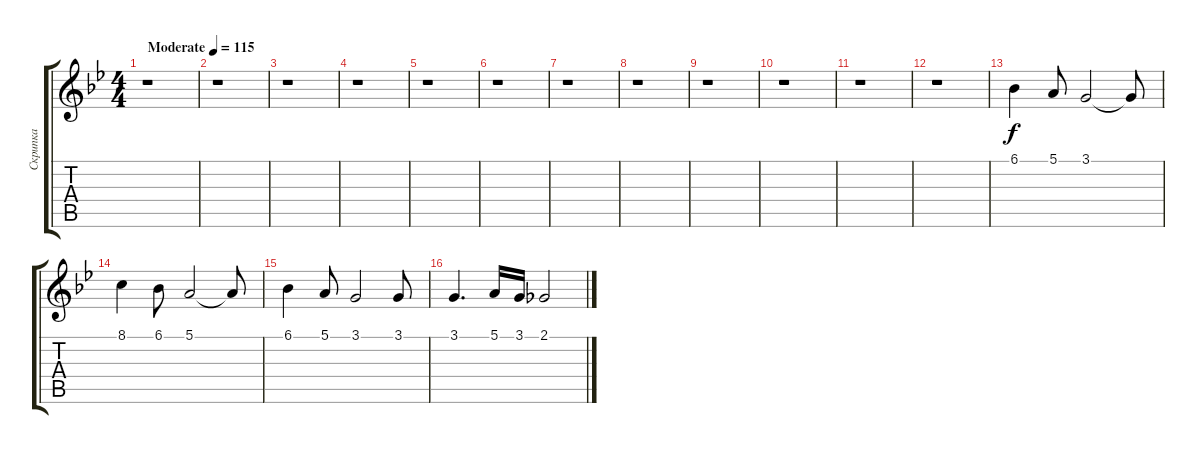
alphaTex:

\track ("Скрипка " "Скрипка ") {instrument stringensemble1}
\staff {score tabs}
\tuning (E4 B3 G3 D3 A2 E2) {hide}
\ts (4 4)
\tempo (115 "Moderate")
\clef g2
\ks gminor
r.1{dy f instrument stringensemble1} |
r.1 |
r.1 |
r.1 |
r.1 |
r.1 |
r.1 |
r.1 |
r.1 |
r.1 |
r.1 |
r.1 |
6.1.4 5.1.8 3.1.2 3.1{t}.8 |
8.1.4 6.1.8 5.1.2 5.1{t}.8 |
6.1.4 5.1.8 3.1.2 3.1.8 |
3.1.4{d} 5.1.16 3.1.16 2.1.2
